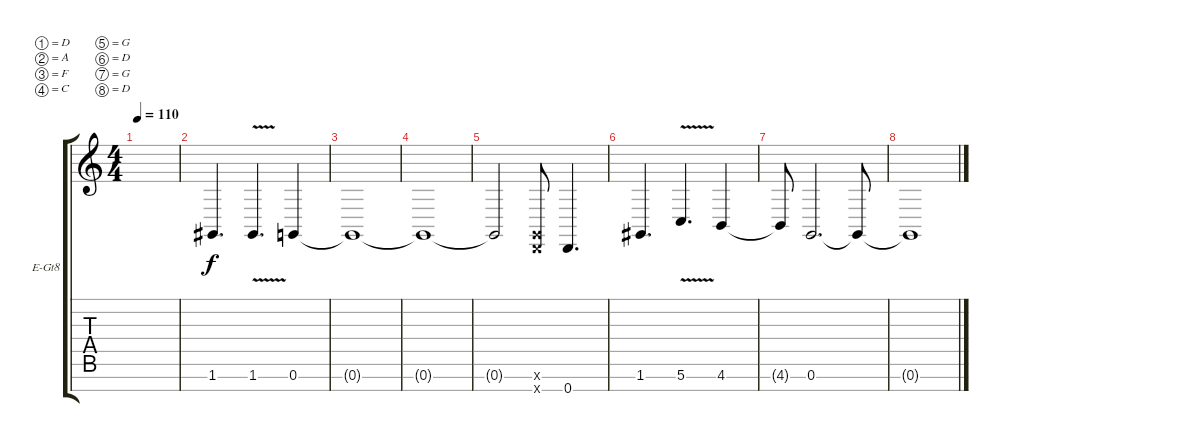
\bracketExtendMode groupsimilarinstruments
\firstSystemTrackNameOrientation horizontal
\otherSystemsTrackNameOrientation horizontal
\track ("Sam" "E-Gt8") {instrument overdrivenguitar}
\staff {score tabs}
\tuning (D4 A3 F3 C3 G2 D2 G1 D1)
\ts (4 4)
\tempo 110
\clef g2
\ks c
|
1.7.4{d} 1.7{v}.4{d} 0.7.4 |
0.7{t}.1 |
0.7{t}.1 |
0.7{t}.2 (0.8{x} 0.7{x}).8 0.8.4{d} |
1.7.4{d} 5.7{v}.4{d} 4.7.4 |
4.7{t}.8 0.7.2{d} 0.7{t}.8 |
0.7{t}.1
